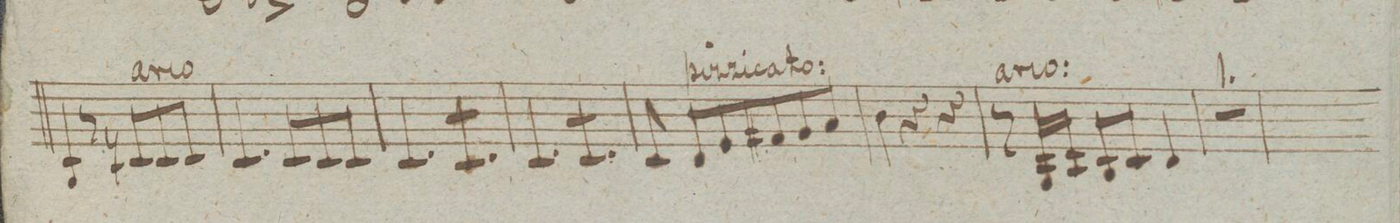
**kern	**dynam
*I"Violino 2do	*
*clefG2	*
*k[]	*
*M3/4	*
4B/	.
8r	.
8cn/L	.
8c/	.
8c/J	.
=32	=32
4.c/	.
8c/L	.
8c/	.
8c/J	.
=33	=33
4.c/	.
*tremolo	*
8c/L	.
8c/	.
8c/J	.
*Xtremolo	*
=34	=34
4.c/	.
*tremolo	*
8c/L	.
8c/	.
8c/J	.
*Xtremolo	*
=35	=35
8c/	.
8d/L	.
8e/	.
8f#X/	.
8g/	.
8a/J	.
=36	=36
4b\	.
4r	.
4r	.
=37	=37
8r	.
16G/LL	.
16A/JJ	.
8B/L	.
8c/J	.
4d/	.
=38	=38
2.r	.
=39	=39
*-	*-
